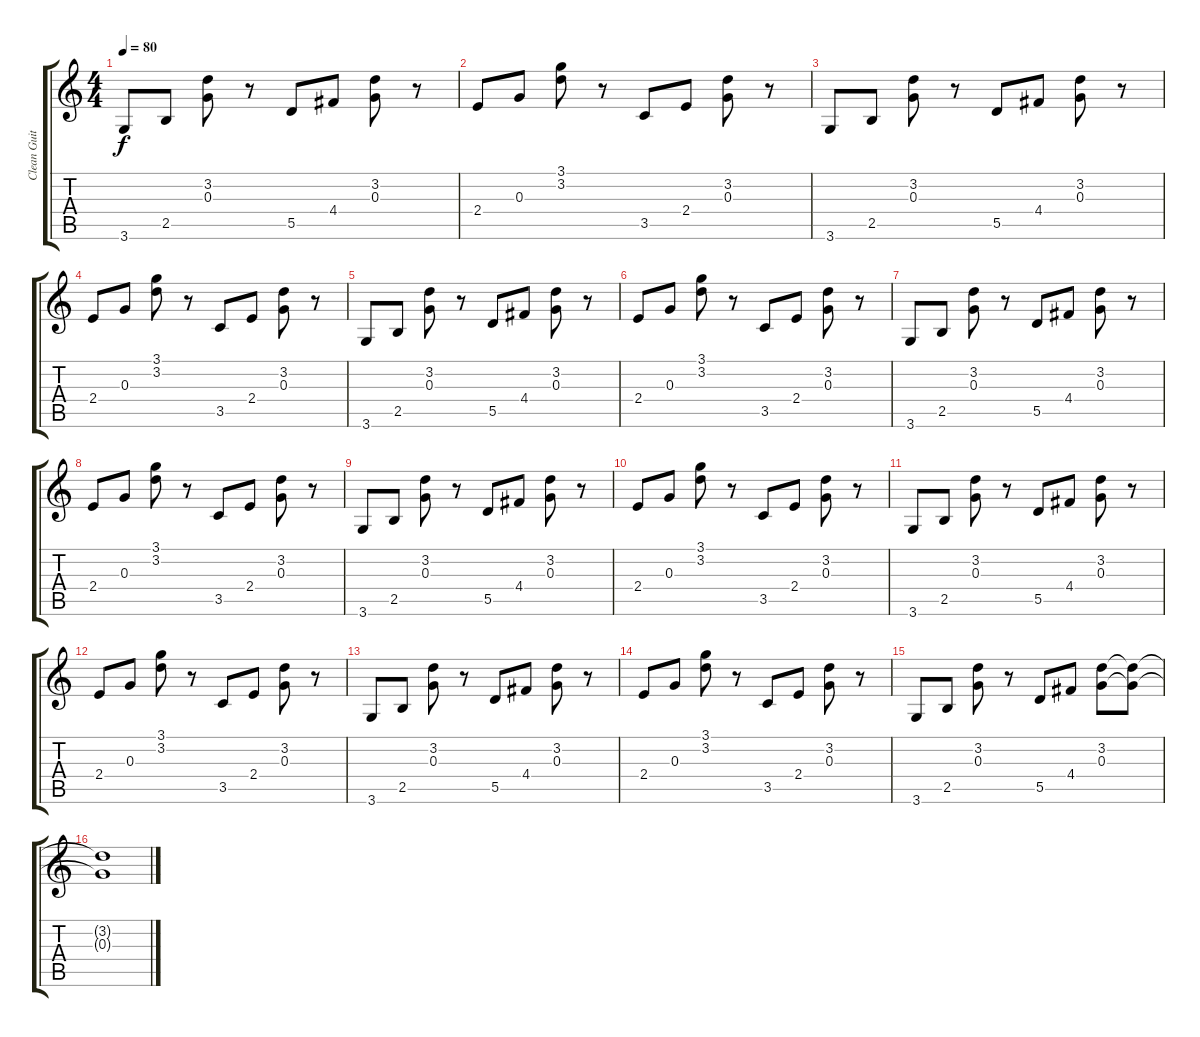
\track ("Clean Guitar" "Clean Guit") {instrument electricguitarclean}
\staff {score tabs}
\tuning (E4 B3 G3 D3 A2 E2) {hide}
\ts (4 4)
\tempo 80
\clef g2
\ks c
3.6.8{dy f} 2.5.8 (3.2 0.3).8 r.8 5.5.8 4.4.8 (3.2 0.3).8 r.8 |
2.4.8 0.3.8 (3.1 3.2).8 r.8 3.5.8 2.4.8 (3.2 0.3).8 r.8 |
3.6.8 2.5.8 (3.2 0.3).8 r.8 5.5.8 4.4.8 (3.2 0.3).8 r.8 |
2.4.8 0.3.8 (3.1 3.2).8 r.8 3.5.8 2.4.8 (3.2 0.3).8 r.8 |
3.6.8 2.5.8 (3.2 0.3).8 r.8 5.5.8 4.4.8 (3.2 0.3).8 r.8 |
2.4.8 0.3.8 (3.1 3.2).8 r.8 3.5.8 2.4.8 (3.2 0.3).8 r.8 |
3.6.8 2.5.8 (3.2 0.3).8 r.8 5.5.8 4.4.8 (3.2 0.3).8 r.8 |
2.4.8 0.3.8 (3.1 3.2).8 r.8 3.5.8 2.4.8 (3.2 0.3).8 r.8 |
3.6.8 2.5.8 (3.2 0.3).8 r.8 5.5.8 4.4.8 (3.2 0.3).8 r.8 |
2.4.8 0.3.8 (3.1 3.2).8 r.8 3.5.8 2.4.8 (3.2 0.3).8 r.8 |
3.6.8 2.5.8 (3.2 0.3).8 r.8 5.5.8 4.4.8 (3.2 0.3).8 r.8 |
2.4.8 0.3.8 (3.1 3.2).8 r.8 3.5.8 2.4.8 (3.2 0.3).8 r.8 |
3.6.8 2.5.8 (3.2 0.3).8 r.8 5.5.8 4.4.8 (3.2 0.3).8 r.8 |
2.4.8 0.3.8 (3.1 3.2).8 r.8 3.5.8 2.4.8 (3.2 0.3).8 r.8 |
3.6.8 2.5.8 (3.2 0.3).8 r.8 5.5.8 4.4.8 (3.2 0.3).8 (3.2{t} 0.3{t}).8 |
(3.2{t} 0.3{t}).1
